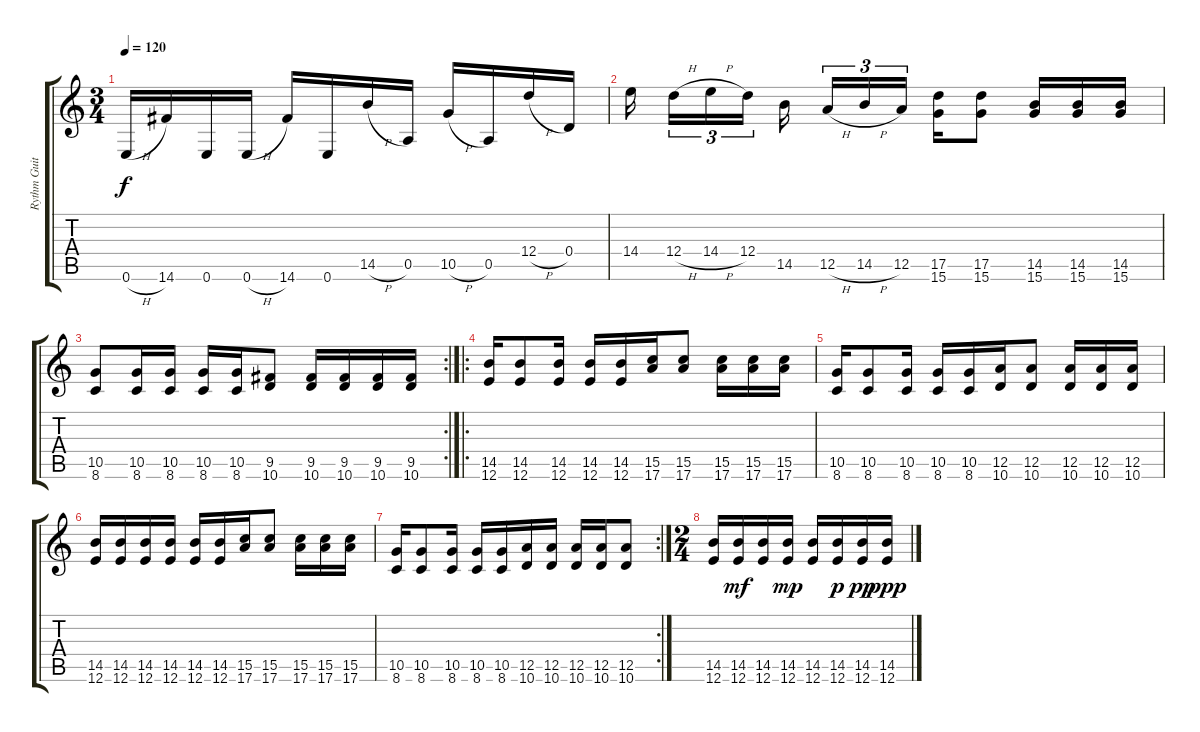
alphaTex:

\track ("Rythm Guitar" "Rythm Guit") {instrument acousticguitarsteel}
\staff {score tabs}
\tuning (E4 B3 G3 D3 A2 E2) {hide}
\ts (3 4)
\tempo 120
\clef g2
\ks c
0.6{h}.16{dy f} 14.6.16 0.6.16 0.6{h}.16 14.6.16 0.6.16 14.5{h}.16 0.5.16 10.5{h}.16 0.5.16 12.4{h}.16 0.4.16 |
14.4.16{beam splitsecondary} 12.4{h}.16{tu (3 2)} 14.4{h}.16{tu (3 2)} 12.4.16{tu (3 2) beam splitsecondary} 14.5.16 12.5{h}.16{tu (3 2)} 14.5{h}.16{tu (3 2)} 12.5.16{tu (3 2) beam splitsecondary} (17.5 15.6).16 (17.5 15.6).8 (14.5 15.6).16 (14.5 15.6).16 (14.5 15.6).16 |
\rc 2
(10.5 8.6).8 (10.5 8.6).16 (10.5 8.6).16 (10.5 8.6).16 (10.5 8.6).16 (9.5 10.6).8 (9.5 10.6).16 (9.5 10.6).16 (9.5 10.6).16 (9.5 10.6).16 |
\ro
(14.5 12.6).16 (14.5 12.6).8 (14.5 12.6).16 (14.5 12.6).16 (14.5 12.6).16 (15.5 17.6).16 (15.5 17.6).8 (15.5 17.6).16 (15.5 17.6).16 (15.5 17.6).16 |
(10.5 8.6).16 (10.5 8.6).8 (10.5 8.6).16 (10.5 8.6).16 (10.5 8.6).16 (12.5 10.6).16 (12.5 10.6).8 (12.5 10.6).16 (12.5 10.6).16 (12.5 10.6).16 |
(14.5 12.6).16 (14.5 12.6).16 (14.5 12.6).16 (14.5 12.6).16 (14.5 12.6).16 (14.5 12.6).16 (15.5 17.6).16 (15.5 17.6).8 (15.5 17.6).16 (15.5 17.6).16 (15.5 17.6).16 |
\rc 2
(10.5 8.6).16 (10.5 8.6).8 (10.5 8.6).16 (10.5 8.6).16 (10.5 8.6).16 (12.5 10.6).16 (12.5 10.6).16 (12.5 10.6).16 (12.5 10.6).16 (12.5 10.6).8 |
\ts (2 4)
(14.5 12.6).16 (14.5 12.6).16{dy mf} (14.5 12.6).16 (14.5 12.6).16{dy mp} (14.5 12.6).16 (14.5 12.6).16{dy p} (14.5 12.6).16{dy pp} (14.5 12.6).16{dy ppp}
